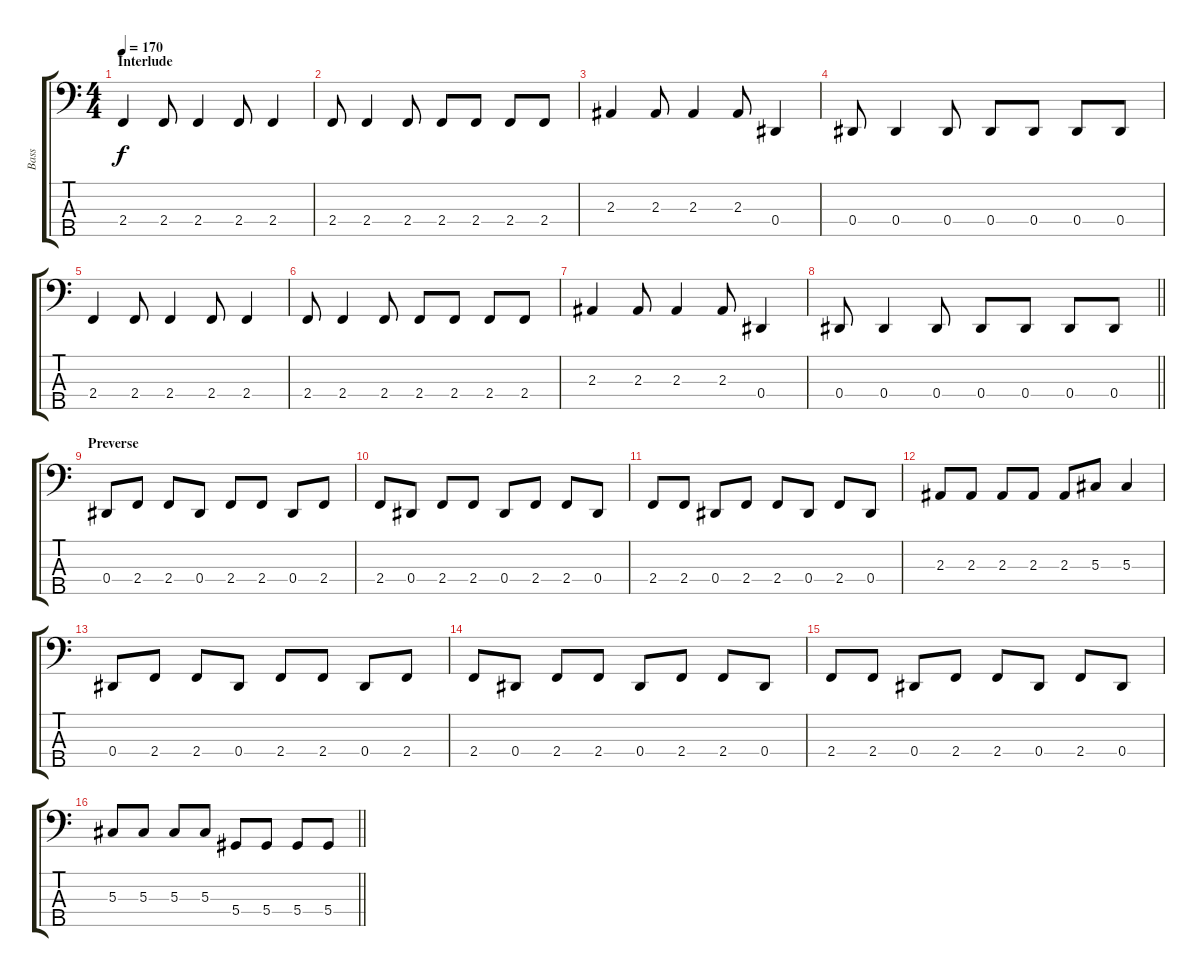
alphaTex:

\track ("Bass" "Bass") {instrument electricbassfinger}
\staff {score tabs}
\tuning (Gb2 Db2 Ab1 Eb1 Bb0) {hide}
\ts (4 4)
\section ("" "Interlude")
\tempo 170
\clef f4
\ks c
2.4.4{dy f} 2.4.8 2.4.4 2.4.8 2.4.4 |
2.4.8 2.4.4 2.4.8 2.4.8 2.4.8 2.4.8 2.4.8 |
2.3.4 2.3.8 2.3.4 2.3.8 0.4.4 |
0.4.8 0.4.4 0.4.8 0.4.8 0.4.8 0.4.8 0.4.8 |
2.4.4 2.4.8 2.4.4 2.4.8 2.4.4 |
2.4.8 2.4.4 2.4.8 2.4.8 2.4.8 2.4.8 2.4.8 |
2.3.4 2.3.8 2.3.4 2.3.8 0.4.4 |
\barLineRight lightlight
0.4.8 0.4.4 0.4.8 0.4.8 0.4.8 0.4.8 0.4.8 |
\section ("" "Preverse")
0.4.8 2.4.8 2.4.8 0.4.8 2.4.8 2.4.8 0.4.8 2.4.8 |
2.4.8 0.4.8 2.4.8 2.4.8 0.4.8 2.4.8 2.4.8 0.4.8 |
2.4.8 2.4.8 0.4.8 2.4.8 2.4.8 0.4.8 2.4.8 0.4.8 |
2.3.8 2.3.8 2.3.8 2.3.8 2.3.8 5.3.8 5.3.4 |
0.4.8 2.4.8 2.4.8 0.4.8 2.4.8 2.4.8 0.4.8 2.4.8 |
2.4.8 0.4.8 2.4.8 2.4.8 0.4.8 2.4.8 2.4.8 0.4.8 |
2.4.8 2.4.8 0.4.8 2.4.8 2.4.8 0.4.8 2.4.8 0.4.8 |
\barLineRight lightlight
5.3.8 5.3.8 5.3.8 5.3.8 5.4.8 5.4.8 5.4.8 5.4.8
